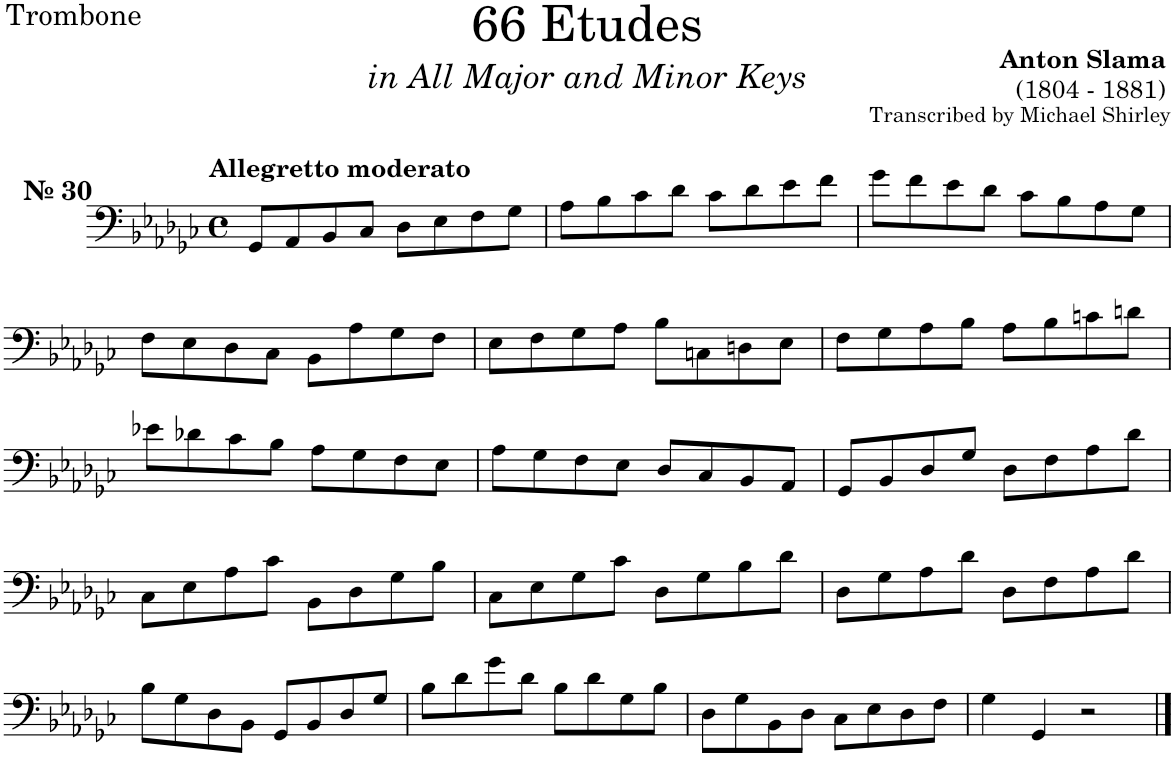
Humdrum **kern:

**kern
*part1
*staff1
*I"Trombone
*I'Tbn.
*clefF4
*k[b-e-a-d-g-c-]
*M4/4
*met(c)
=1
!LO:TX:a:B:t=№ 30
!LO:TX:a:B:t=Allegretto moderato
8GG-/L
8AA-/
8BB-/
8C-/J
8D-\L
8E-\
8F\
8G-\J
=2
8A-\L
8B-\
8c-\
8d-\J
8c-\L
8d-\
8e-\
8f\J
=3
8g-\L
8f\
8e-\
8d-\J
8c-\L
8B-\
8A-\
8G-\J
!!LO:LB:g=z
=4
8F\L
8E-\
8D-\
8C-\J
8BB-\L
8A-\
8G-\
8F\J
=5
8E-\L
8F\
8G-\
8A-\J
8B-\L
8Cn\
8Dn\
8E-\J
=6
8F\L
8G-\
8A-\
8B-\J
8A-\L
8B-\
8cn\
8dn\J
!!LO:LB:g=z
=7
8e-X\L
8d-X\
8c-\
8B-\J
8A-\L
8G-\
8F\
8E-\J
=8
8A-\L
8G-\
8F\
8E-\J
8D-/L
8C-/
8BB-/
8AA-/J
=9
8GG-/L
8BB-/
8D-/
8G-/J
8D-\L
8F\
8A-\
8d-\J
!!LO:LB:g=z
=10
8C-\L
8E-\
8A-\
8c-\J
8BB-\L
8D-\
8G-\
8B-\J
=11
8C-\L
8E-\
8G-\
8c-\J
8D-\L
8G-\
8B-\
8d-\J
=12
8D-\L
8G-\
8A-\
8d-\J
8D-\L
8F\
8A-\
8d-\J
!!LO:LB:g=z
=13
8B-\L
8G-\
8D-\
8BB-\J
8GG-/L
8BB-/
8D-/
8G-/J
=14
8B-\L
8d-\
8g-\
8d-\J
8B-\L
8d-\
8G-\
8B-\J
=15
8D-\L
8G-\
8BB-\
8D-\J
8C-\L
8E-\
8D-\
8F\J
=16
4G-\
4GG-/
2r
==
*-
